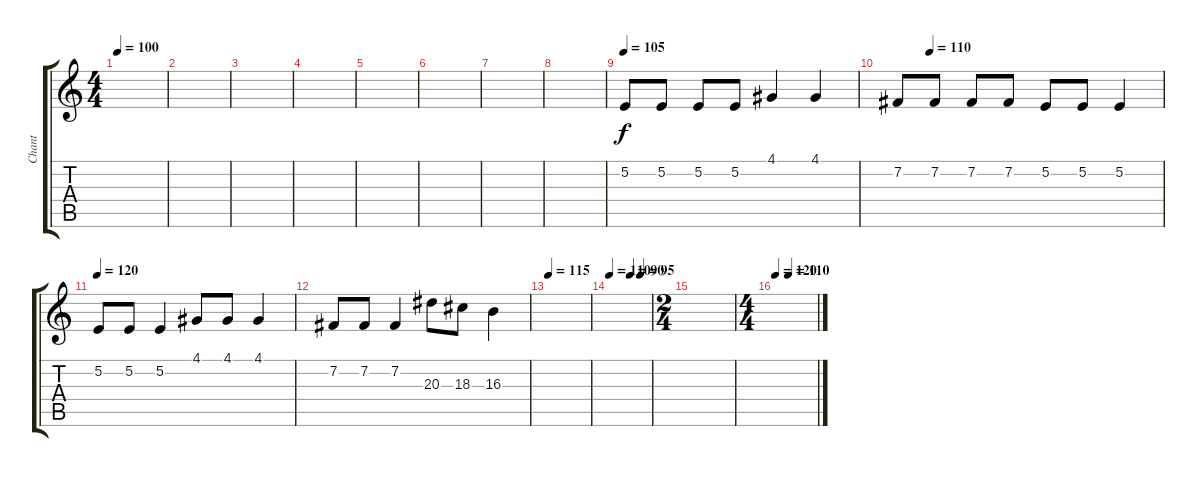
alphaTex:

\track ("Chant" "Chant") {instrument cello}
\staff {score tabs}
\tuning (E4 B3 G3 D3 A2 E2) {hide}
\ts (4 4)
\tempo 100
\clef g2
\ks c
|
|
|
|
|
|
|
|
\tempo 105
5.2.8{volume 10} 5.2.8 5.2.8 5.2.8 4.1.4 4.1.4 |
\tempo (110 0.125)
7.2.8 7.2.8 7.2.8 7.2.8 5.2.8 5.2.8 5.2.4 |
\tempo 120
5.2.8{volume 9} 5.2.8 5.2.4 4.1.8 4.1.8 4.1.4 |
7.2.8 7.2.8 7.2.4 20.3.8 18.3.8 16.3.4 |
\tempo 115
|
\tempo 110
\tempo (90 0.5)
\tempo (95 0.75)
|
\ts (2 4)
|
\ts (4 4)
\tempo 120
\tempo (110 0.3125)
